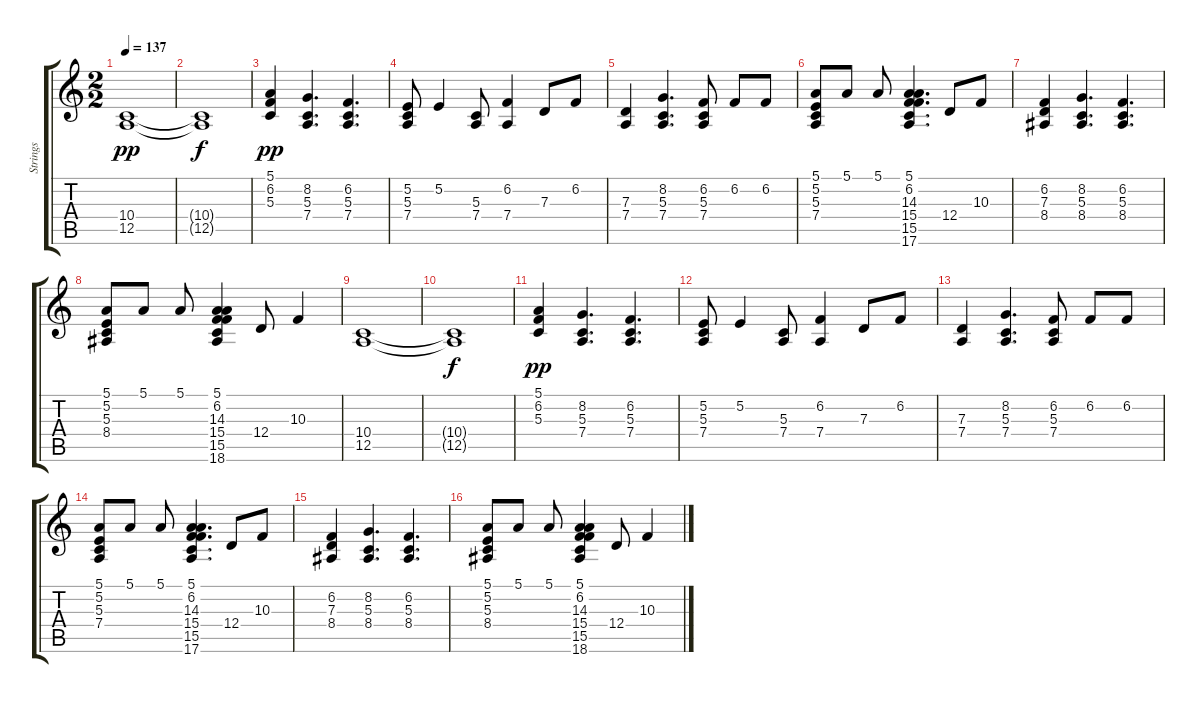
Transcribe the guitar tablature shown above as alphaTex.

\track ("Strings" "Strings") {instrument stringensemble1}
\staff {score tabs}
\tuning (E4 B3 G3 D3 A2 E2) {hide}
\ts (2 2)
\tempo 137
\clef g2
\ks c
(10.4 12.5).1{dy pp} |
(10.4{t} 12.5{t}).1{dy f} |
(5.1 6.2 5.3).4{dy pp} (8.2 5.3 7.4).4{d} (6.2 5.3 7.4).4{d} |
(5.2 5.3 7.4).8 5.2.4 (5.3 7.4).8 (6.2 7.4).4 7.3.8 6.2.8 |
(7.3 7.4).4 (8.2 5.3 7.4).4{d} (6.2 5.3 7.4).8 6.2.8 6.2.8 |
(5.1 5.2 5.3 7.4).8 5.1.8 5.1.8 (5.1 6.2 14.3 15.4 15.5 17.6).4{d} 12.4.8 10.3.8 |
(6.2 7.3 8.4).4 (8.2 5.3 8.4).4{d} (6.2 5.3 8.4).4{d} |
(5.1 5.2 5.3 8.4).8 5.1.8 5.1.8 (5.1 6.2 14.3 15.4 15.5 18.6).4 12.4.8 10.3.4 |
(10.4 12.5).1 |
(10.4{t} 12.5{t}).1{dy f} |
(5.1 6.2 5.3).4{dy pp} (8.2 5.3 7.4).4{d} (6.2 5.3 7.4).4{d} |
(5.2 5.3 7.4).8 5.2.4 (5.3 7.4).8 (6.2 7.4).4 7.3.8 6.2.8 |
(7.3 7.4).4 (8.2 5.3 7.4).4{d} (6.2 5.3 7.4).8 6.2.8 6.2.8 |
(5.1 5.2 5.3 7.4).8 5.1.8 5.1.8 (5.1 6.2 14.3 15.4 15.5 17.6).4{d} 12.4.8 10.3.8 |
(6.2 7.3 8.4).4 (8.2 5.3 8.4).4{d} (6.2 5.3 8.4).4{d} |
(5.1 5.2 5.3 8.4).8 5.1.8 5.1.8 (5.1 6.2 14.3 15.4 15.5 18.6).4 12.4.8 10.3.4
